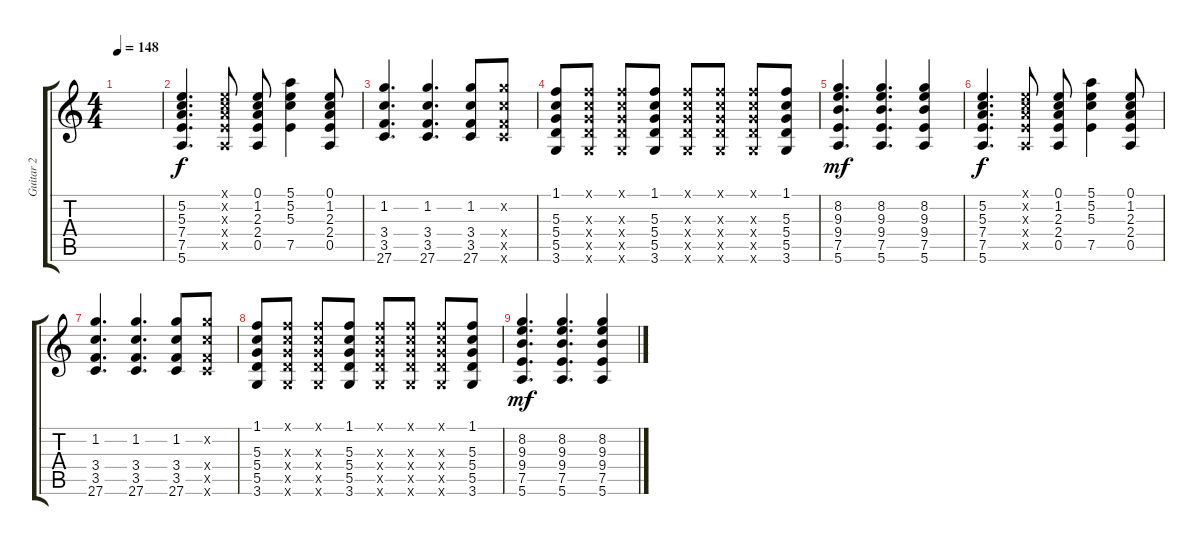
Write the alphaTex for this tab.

\track ("Guitar 2" "Guitar 2") {instrument acousticguitarnylon}
\staff {score tabs}
\tuning (E4 B3 G3 D3 A2 E2) {hide}
\ts (4 4)
\tempo 148
\clef g2
\ks c
|
(5.2 5.3 7.4 7.5 5.6).4{d dy f} (0.1{x} 1.2{x} 2.3{x} 2.4{x} 0.5{x}).8 (0.1 1.2 2.3 2.4 0.5).8 (5.1 5.2 5.3 7.5).4 (0.1 1.2 2.3 2.4 0.5).8 |
(1.2 3.4 3.5 27.6).4{d} (1.2 3.4 3.5 27.6).4{d} (1.2 3.4 3.5 27.6).8 (1.2{x} 3.4{x} 3.5{x} 27.6{x}).8 |
(1.1 5.3 5.4 5.5 3.6).8 (1.1{x} 5.3{x} 5.4{x} 5.5{x} 3.6{x}).8 (1.1{x} 5.3{x} 5.4{x} 5.5{x} 3.6{x}).8 (1.1 5.3 5.4 5.5 3.6).8 (1.1{x} 5.3{x} 5.4{x} 5.5{x} 3.6{x}).8 (1.1{x} 5.3{x} 5.4{x} 5.5{x} 3.6{x}).8 (1.1{x} 5.3{x} 5.4{x} 5.5{x} 3.6{x}).8 (1.1 5.3 5.4 5.5 3.6).8 |
(8.2 9.3 9.4 7.5 5.6).4{d dy mf} (8.2 9.3 9.4 7.5 5.6).4{d} (8.2 9.3 9.4 7.5 5.6).4 |
(5.2 5.3 7.4 7.5 5.6).4{d dy f} (0.1{x} 1.2{x} 2.3{x} 2.4{x} 0.5{x}).8 (0.1 1.2 2.3 2.4 0.5).8 (5.1 5.2 5.3 7.5).4 (0.1 1.2 2.3 2.4 0.5).8 |
(1.2 3.4 3.5 27.6).4{d} (1.2 3.4 3.5 27.6).4{d} (1.2 3.4 3.5 27.6).8 (1.2{x} 3.4{x} 3.5{x} 27.6{x}).8 |
(1.1 5.3 5.4 5.5 3.6).8 (1.1{x} 5.3{x} 5.4{x} 5.5{x} 3.6{x}).8 (1.1{x} 5.3{x} 5.4{x} 5.5{x} 3.6{x}).8 (1.1 5.3 5.4 5.5 3.6).8 (1.1{x} 5.3{x} 5.4{x} 5.5{x} 3.6{x}).8 (1.1{x} 5.3{x} 5.4{x} 5.5{x} 3.6{x}).8 (1.1{x} 5.3{x} 5.4{x} 5.5{x} 3.6{x}).8 (1.1 5.3 5.4 5.5 3.6).8 |
(8.2 9.3 9.4 7.5 5.6).4{d dy mf} (8.2 9.3 9.4 7.5 5.6).4{d} (8.2 9.3 9.4 7.5 5.6).4
